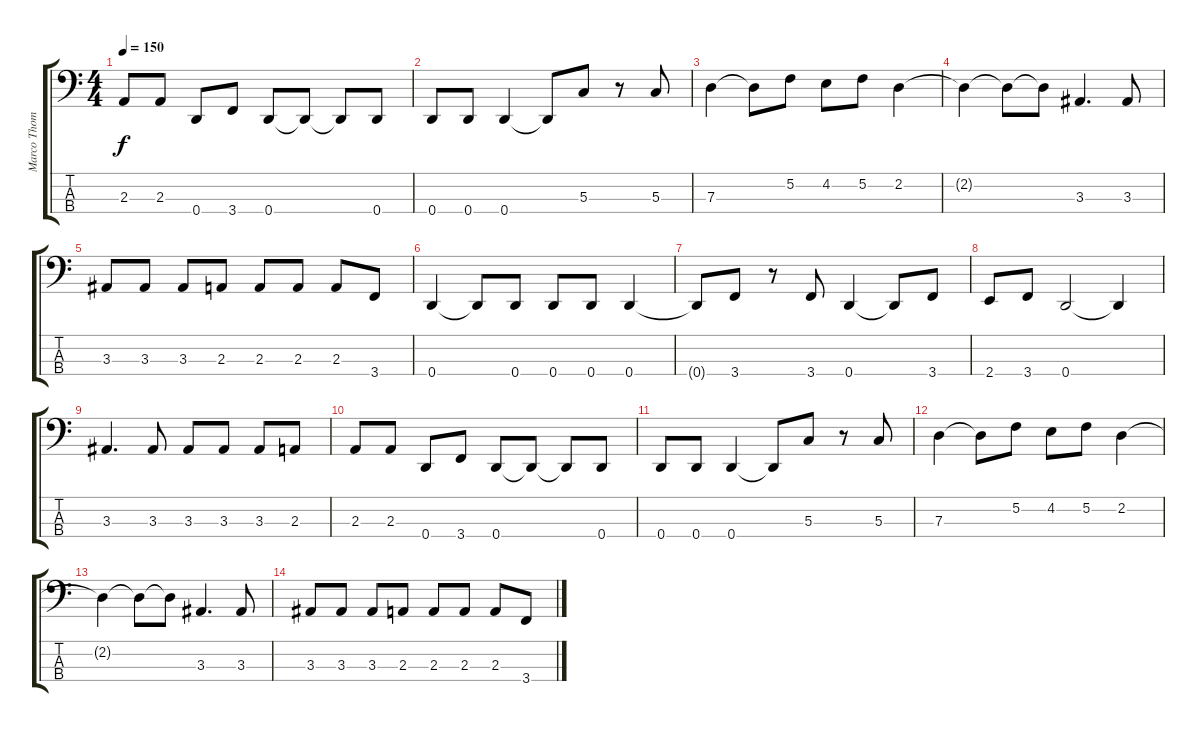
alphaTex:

\track ("Marco Thomas" "Marco Thom") {instrument electricbassfinger}
\staff {score tabs}
\tuning (F2 C2 G1 D1) {hide}
\ts (4 4)
\tempo 150
\clef f4
\ks c
2.3.8{dy f} 2.3.8 0.4.8 3.4.8 0.4.8 0.4{t}.8 0.4{t}.8 0.4.8 |
0.4.8 0.4.8 0.4.4 0.4{t}.8 5.3.8 r.8 5.3.8 |
7.3.4 7.3{t}.8 5.2.8 4.2.8 5.2.8 2.2.4 |
2.2{t}.4 2.2{t}.8 2.2{t}.8 3.3.4{d} 3.3.8 |
3.3.8 3.3.8 3.3.8 2.3.8 2.3.8 2.3.8 2.3.8 3.4.8 |
0.4.4 0.4{t}.8 0.4.8 0.4.8 0.4.8 0.4.4 |
0.4{t}.8 3.4.8 r.8 3.4.8 0.4.4 0.4{t}.8 3.4.8 |
2.4.8 3.4.8 0.4.2 0.4{t}.4 |
3.3.4{d} 3.3.8 3.3.8 3.3.8 3.3.8 2.3.8 |
2.3.8 2.3.8 0.4.8 3.4.8 0.4.8 0.4{t}.8 0.4{t}.8 0.4.8 |
0.4.8 0.4.8 0.4.4 0.4{t}.8 5.3.8 r.8 5.3.8 |
7.3.4 7.3{t}.8 5.2.8 4.2.8 5.2.8 2.2.4 |
2.2{t}.4 2.2{t}.8 2.2{t}.8 3.3.4{d} 3.3.8 |
3.3.8 3.3.8 3.3.8 2.3.8 2.3.8 2.3.8 2.3.8 3.4.8
